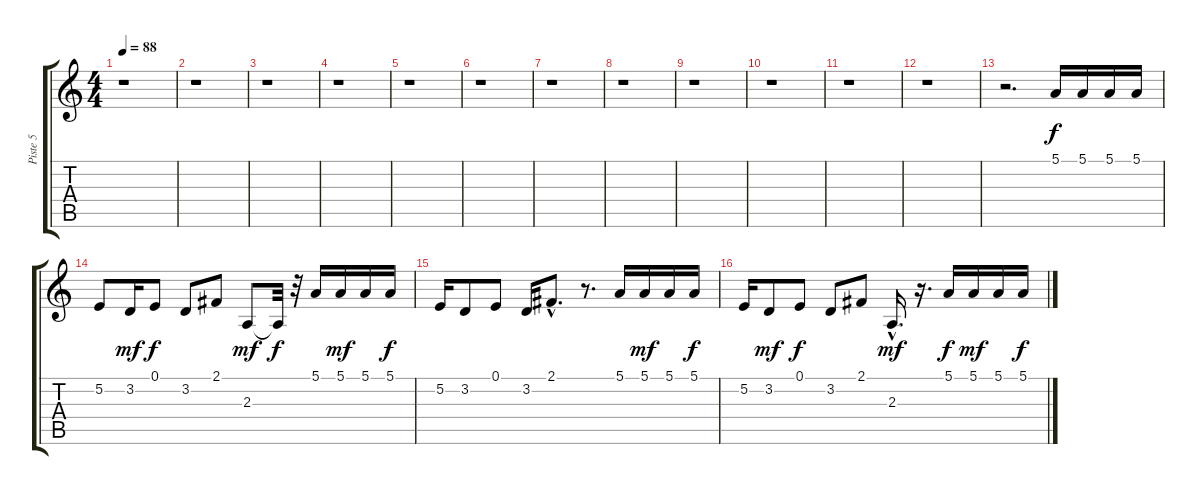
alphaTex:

\track ("Piste 5" "Piste 5") {instrument electricpiano1}
\staff {score tabs}
\tuning (E4 B3 G3 D3 A2 E2) {hide}
\ts (4 4)
\tempo 88
\clef g2
\ks c
r.1{dy f instrument electricpiano1} |
r.1 |
r.1 |
r.1 |
r.1 |
r.1 |
r.1 |
r.1 |
r.1 |
r.1 |
r.1 |
r.1 |
r.2{d} 5.1.16 5.1.16 5.1.16 5.1.16 |
5.2.8 3.2.16{dy mf} 0.1.8{dy f} 3.2.8 2.1.8 2.3.8{dy mf} 2.3{t}.32{dy f} r.32 5.1.16 5.1.16{dy mf} 5.1.16 5.1.16{dy f} |
5.2.16 3.2.8 0.1.8 3.2.16 2.1{hac}.8{d} r.8{d} 5.1.16 5.1.16{dy mf} 5.1.16 5.1.16{dy f} |
5.2.16 3.2.8{dy mf} 0.1.8{dy f} 3.2.8 2.1.8 2.3{hac}.16{d dy mf} r.16{d} 5.1.16{dy f} 5.1.16{dy mf} 5.1.16 5.1.16{dy f}
